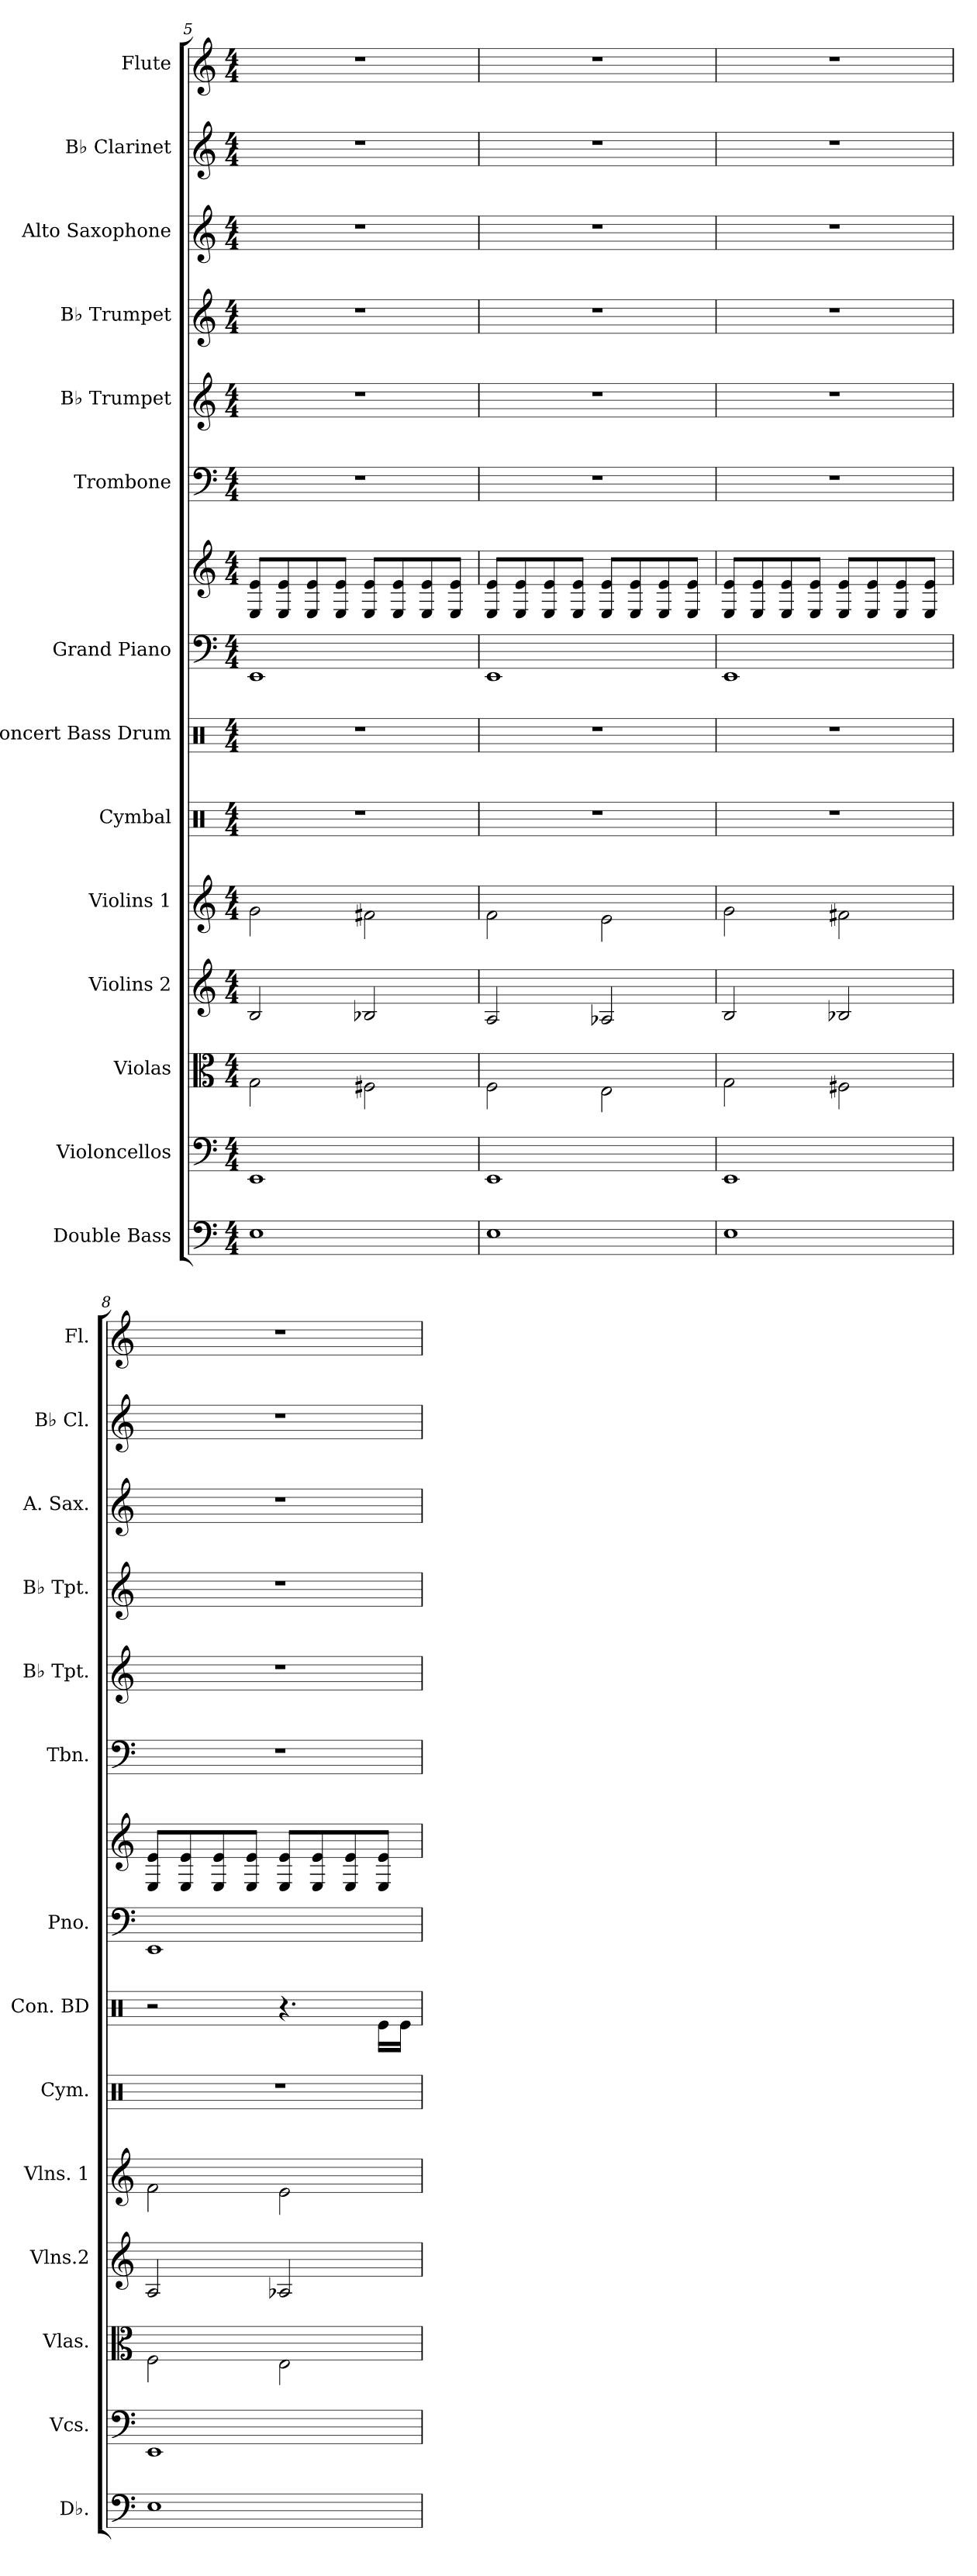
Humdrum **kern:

**kern	**kern	**kern	**kern	**kern	**kern	**kern	**kern	**kern	**kern	**kern	**kern	**kern	**kern	**kern
*part14	*part13	*part12	*part11	*part10	*part9	*part8	*part7	*part7	*part6	*part5	*part4	*part3	*part2	*part1
*staff15	*staff14	*staff13	*staff12	*staff11	*staff10	*staff9	*staff8	*staff7	*staff6	*staff5	*staff4	*staff3	*staff2	*staff1
*I"Double Bass	*I"Violoncellos	*I"Violas	*I"Violins 2	*I"Violins 1	*I"Cymbal	*I"Concert Bass Drum	*I"Grand Piano	*	*I"Trombone	*I"B♭ Trumpet	*I"B♭ Trumpet	*I"Alto Saxophone	*I"B♭ Clarinet	*I"Flute
*I'Db.	*I'Vcs.	*I'Vlas.	*I'Vlns.2	*I'Vlns. 1	*I'Cym.	*I'Con. BD	*I'Pno.	*	*I'Tbn.	*I'B♭ Tpt.	*I'B♭ Tpt.	*I'A. Sax.	*I'B♭ Cl.	*I'Fl.
*clefF4	*clefF4	*clefC3	*clefG2	*clefG2	*clefX	*clefX	*clefF4	*clefG2	*clefF4	*clefG2	*clefG2	*clefG2	*clefG2	*clefG2
*ITrd7c12	*	*	*	*	*	*	*	*	*	*ITrd1c2	*ITrd1c2	*ITrd5c9	*ITrd1c2	*
*k[]	*k[]	*k[]	*k[]	*k[]	*k[]	*k[]	*k[]	*k[]	*k[]	*k[b-e-]	*k[b-e-]	*k[b-e-a-]	*k[b-e-]	*k[]
*M4/4	*M4/4	*M4/4	*M4/4	*M4/4	*M4/4	*M4/4	*M4/4	*M4/4	*M4/4	*M4/4	*M4/4	*M4/4	*M4/4	*M4/4
=5	=5	=5	=5	=5	=5	=5	=5	=5	=5	=5	=5	=5	=5	=5
1EE	1EE	2G\	2B/	2g\	1r	1r	1EE	8E/ 8e/L	1r	1r	1r	1r	1r	1r
.	.	.	.	.	.	.	.	8E/ 8e/	.	.	.	.	.	.
.	.	.	.	.	.	.	.	8E/ 8e/	.	.	.	.	.	.
.	.	.	.	.	.	.	.	8E/ 8e/J	.	.	.	.	.	.
.	.	2F#X\	2B-X/	2f#X\	.	.	.	8E/ 8e/L	.	.	.	.	.	.
.	.	.	.	.	.	.	.	8E/ 8e/	.	.	.	.	.	.
.	.	.	.	.	.	.	.	8E/ 8e/	.	.	.	.	.	.
.	.	.	.	.	.	.	.	8E/ 8e/J	.	.	.	.	.	.
=6	=6	=6	=6	=6	=6	=6	=6	=6	=6	=6	=6	=6	=6	=6
1EE	1EE	2F\	2A/	2f\	1r	1r	1EE	8E/ 8e/L	1r	1r	1r	1r	1r	1r
.	.	.	.	.	.	.	.	8E/ 8e/	.	.	.	.	.	.
.	.	.	.	.	.	.	.	8E/ 8e/	.	.	.	.	.	.
.	.	.	.	.	.	.	.	8E/ 8e/J	.	.	.	.	.	.
.	.	2E\	2A-X/	2e\	.	.	.	8E/ 8e/L	.	.	.	.	.	.
.	.	.	.	.	.	.	.	8E/ 8e/	.	.	.	.	.	.
.	.	.	.	.	.	.	.	8E/ 8e/	.	.	.	.	.	.
.	.	.	.	.	.	.	.	8E/ 8e/J	.	.	.	.	.	.
!!LO:PB:g=z
=7	=7	=7	=7	=7	=7	=7	=7	=7	=7	=7	=7	=7	=7	=7
1EE	1EE	2G\	2B/	2g\	1r	1r	1EE	8E/ 8e/L	1r	1r	1r	1r	1r	1r
.	.	.	.	.	.	.	.	8E/ 8e/	.	.	.	.	.	.
.	.	.	.	.	.	.	.	8E/ 8e/	.	.	.	.	.	.
.	.	.	.	.	.	.	.	8E/ 8e/J	.	.	.	.	.	.
.	.	2F#X\	2B-X/	2f#X\	.	.	.	8E/ 8e/L	.	.	.	.	.	.
.	.	.	.	.	.	.	.	8E/ 8e/	.	.	.	.	.	.
.	.	.	.	.	.	.	.	8E/ 8e/	.	.	.	.	.	.
.	.	.	.	.	.	.	.	8E/ 8e/J	.	.	.	.	.	.
=8	=8	=8	=8	=8	=8	=8	=8	=8	=8	=8	=8	=8	=8	=8
1EE	1EE	2F\	2A/	2f\	1r	2r	1EE	8E/ 8e/L	1r	1r	1r	1r	1r	1r
.	.	.	.	.	.	.	.	8E/ 8e/	.	.	.	.	.	.
.	.	.	.	.	.	.	.	8E/ 8e/	.	.	.	.	.	.
.	.	.	.	.	.	.	.	8E/ 8e/J	.	.	.	.	.	.
.	.	2E\	2A-X/	2e\	.	4.r	.	8E/ 8e/L	.	.	.	.	.	.
.	.	.	.	.	.	.	.	8E/ 8e/	.	.	.	.	.	.
.	.	.	.	.	.	.	.	8E/ 8e/	.	.	.	.	.	.
.	.	.	.	.	.	16Re\LL	.	8E/ 8e/J	.	.	.	.	.	.
.	.	.	.	.	.	16Re\JJ	.	.	.	.	.	.	.	.
=	=	=	=	=	=	=	=	=	=	=	=	=	=	=
*-	*-	*-	*-	*-	*-	*-	*-	*-	*-	*-	*-	*-	*-	*-
